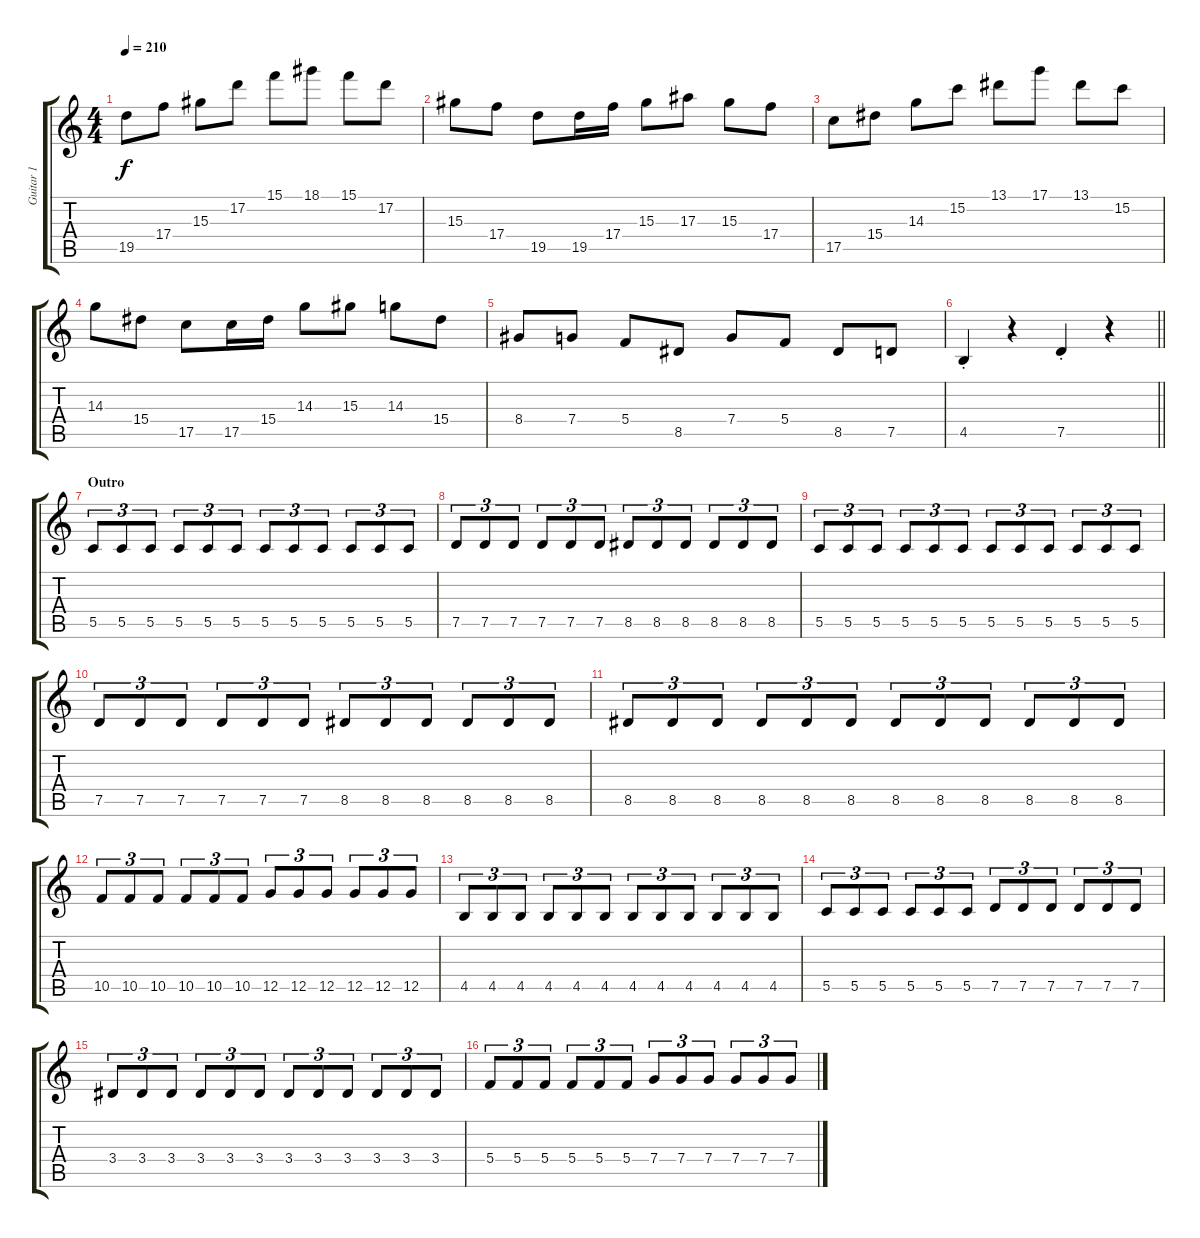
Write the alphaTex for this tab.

\track ("Guitar 1" "Guitar 1") {instrument distortionguitar}
\staff {score tabs}
\tuning (D4 A3 F3 C3 G2 C2) {hide}
\ts (4 4)
\tempo 210
\clef g2
\ks c
19.5.8{dy f} 17.4.8 15.3.8 17.2.8 15.1.8 18.1.8 15.1.8 17.2.8 |
15.3.8 17.4.8 19.5.8 19.5.16 17.4.16 15.3.8 17.3.8 15.3.8 17.4.8 |
17.5.8 15.4.8 14.3.8 15.2.8 13.1.8 17.1.8 13.1.8 15.2.8 |
14.3.8 15.4.8 17.5.8 17.5.16 15.4.16 14.3.8 15.3.8 14.3.8 15.4.8 |
8.4.8 7.4.8 5.4.8 8.5.8 7.4.8 5.4.8 8.5.8 7.5.8 |
\barLineRight lightlight
4.5{st}.4 r.4 7.5{st}.4 r.4 |
\section ("" "Outro")
5.5.8{tu (3 2)} 5.5.8{tu (3 2)} 5.5.8{tu (3 2)} 5.5.8{tu (3 2)} 5.5.8{tu (3 2)} 5.5.8{tu (3 2)} 5.5.8{tu (3 2)} 5.5.8{tu (3 2)} 5.5.8{tu (3 2)} 5.5.8{tu (3 2)} 5.5.8{tu (3 2)} 5.5.8{tu (3 2)} |
7.5.8{tu (3 2)} 7.5.8{tu (3 2)} 7.5.8{tu (3 2)} 7.5.8{tu (3 2)} 7.5.8{tu (3 2)} 7.5.8{tu (3 2)} 8.5.8{tu (3 2)} 8.5.8{tu (3 2)} 8.5.8{tu (3 2)} 8.5.8{tu (3 2)} 8.5.8{tu (3 2)} 8.5.8{tu (3 2)} |
5.5.8{tu (3 2)} 5.5.8{tu (3 2)} 5.5.8{tu (3 2)} 5.5.8{tu (3 2)} 5.5.8{tu (3 2)} 5.5.8{tu (3 2)} 5.5.8{tu (3 2)} 5.5.8{tu (3 2)} 5.5.8{tu (3 2)} 5.5.8{tu (3 2)} 5.5.8{tu (3 2)} 5.5.8{tu (3 2)} |
7.5.8{tu (3 2)} 7.5.8{tu (3 2)} 7.5.8{tu (3 2)} 7.5.8{tu (3 2)} 7.5.8{tu (3 2)} 7.5.8{tu (3 2)} 8.5.8{tu (3 2)} 8.5.8{tu (3 2)} 8.5.8{tu (3 2)} 8.5.8{tu (3 2)} 8.5.8{tu (3 2)} 8.5.8{tu (3 2)} |
8.5.8{tu (3 2)} 8.5.8{tu (3 2)} 8.5.8{tu (3 2)} 8.5.8{tu (3 2)} 8.5.8{tu (3 2)} 8.5.8{tu (3 2)} 8.5.8{tu (3 2)} 8.5.8{tu (3 2)} 8.5.8{tu (3 2)} 8.5.8{tu (3 2)} 8.5.8{tu (3 2)} 8.5.8{tu (3 2)} |
10.5.8{tu (3 2)} 10.5.8{tu (3 2)} 10.5.8{tu (3 2)} 10.5.8{tu (3 2)} 10.5.8{tu (3 2)} 10.5.8{tu (3 2)} 12.5.8{tu (3 2)} 12.5.8{tu (3 2)} 12.5.8{tu (3 2)} 12.5.8{tu (3 2)} 12.5.8{tu (3 2)} 12.5.8{tu (3 2)} |
4.5.8{tu (3 2)} 4.5.8{tu (3 2)} 4.5.8{tu (3 2)} 4.5.8{tu (3 2)} 4.5.8{tu (3 2)} 4.5.8{tu (3 2)} 4.5.8{tu (3 2)} 4.5.8{tu (3 2)} 4.5.8{tu (3 2)} 4.5.8{tu (3 2)} 4.5.8{tu (3 2)} 4.5.8{tu (3 2)} |
5.5.8{tu (3 2)} 5.5.8{tu (3 2)} 5.5.8{tu (3 2)} 5.5.8{tu (3 2)} 5.5.8{tu (3 2)} 5.5.8{tu (3 2)} 7.5.8{tu (3 2)} 7.5.8{tu (3 2)} 7.5.8{tu (3 2)} 7.5.8{tu (3 2)} 7.5.8{tu (3 2)} 7.5.8{tu (3 2)} |
3.4.8{tu (3 2)} 3.4.8{tu (3 2)} 3.4.8{tu (3 2)} 3.4.8{tu (3 2)} 3.4.8{tu (3 2)} 3.4.8{tu (3 2)} 3.4.8{tu (3 2)} 3.4.8{tu (3 2)} 3.4.8{tu (3 2)} 3.4.8{tu (3 2)} 3.4.8{tu (3 2)} 3.4.8{tu (3 2)} |
5.4.8{tu (3 2)} 5.4.8{tu (3 2)} 5.4.8{tu (3 2)} 5.4.8{tu (3 2)} 5.4.8{tu (3 2)} 5.4.8{tu (3 2)} 7.4.8{tu (3 2)} 7.4.8{tu (3 2)} 7.4.8{tu (3 2)} 7.4.8{tu (3 2)} 7.4.8{tu (3 2)} 7.4.8{tu (3 2)}
